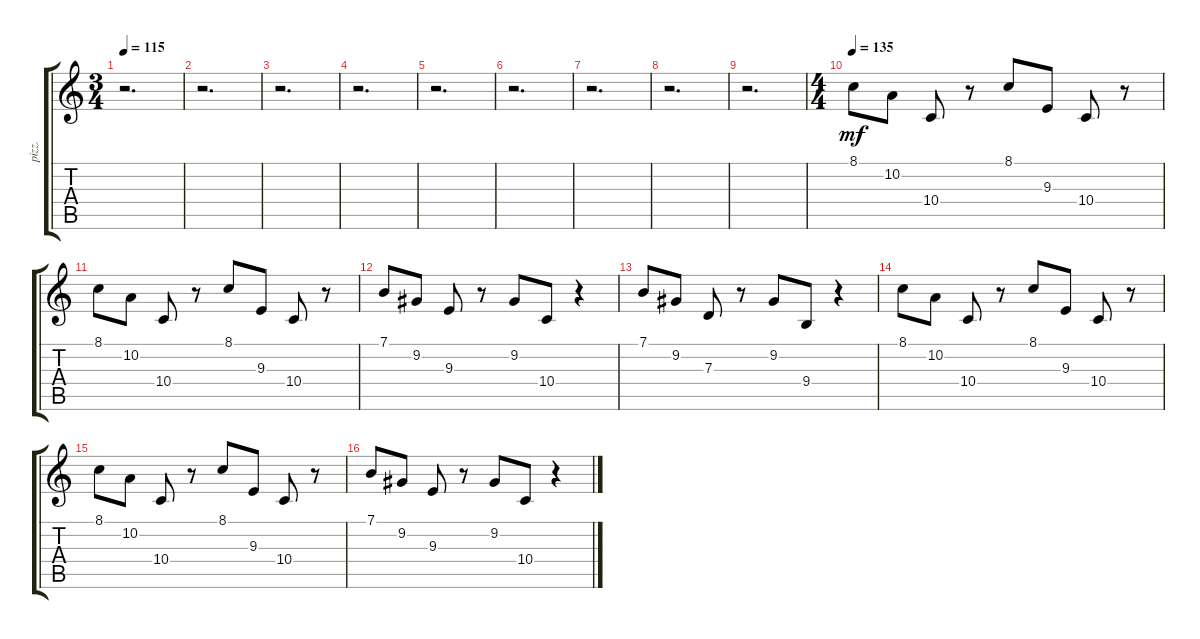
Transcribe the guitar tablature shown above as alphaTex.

\track ("pizz." "pizz.") {instrument pizzicatostrings}
\staff {score tabs}
\tuning (E4 B3 G3 D3 A2 E2) {hide}
\ts (3 4)
\tempo 115
\clef g2
\ks c
r.2{d dy mf} |
r.2{d} |
r.2{d} |
r.2{d} |
r.2{d} |
r.2{d} |
r.2{d} |
r.2{d} |
r.2{d} |
\ts (4 4)
\tempo 135
8.1.8 10.2.8 10.4.8 r.8 8.1.8 9.3.8 10.4.8 r.8 |
8.1.8 10.2.8 10.4.8 r.8 8.1.8 9.3.8 10.4.8 r.8 |
7.1.8 9.2.8 9.3.8 r.8 9.2.8 10.4.8 r.4 |
7.1.8 9.2.8 7.3.8 r.8 9.2.8 9.4.8 r.4 |
8.1.8 10.2.8 10.4.8 r.8 8.1.8 9.3.8 10.4.8 r.8 |
8.1.8 10.2.8 10.4.8 r.8 8.1.8 9.3.8 10.4.8 r.8 |
7.1.8 9.2.8 9.3.8 r.8 9.2.8 10.4.8 r.4
